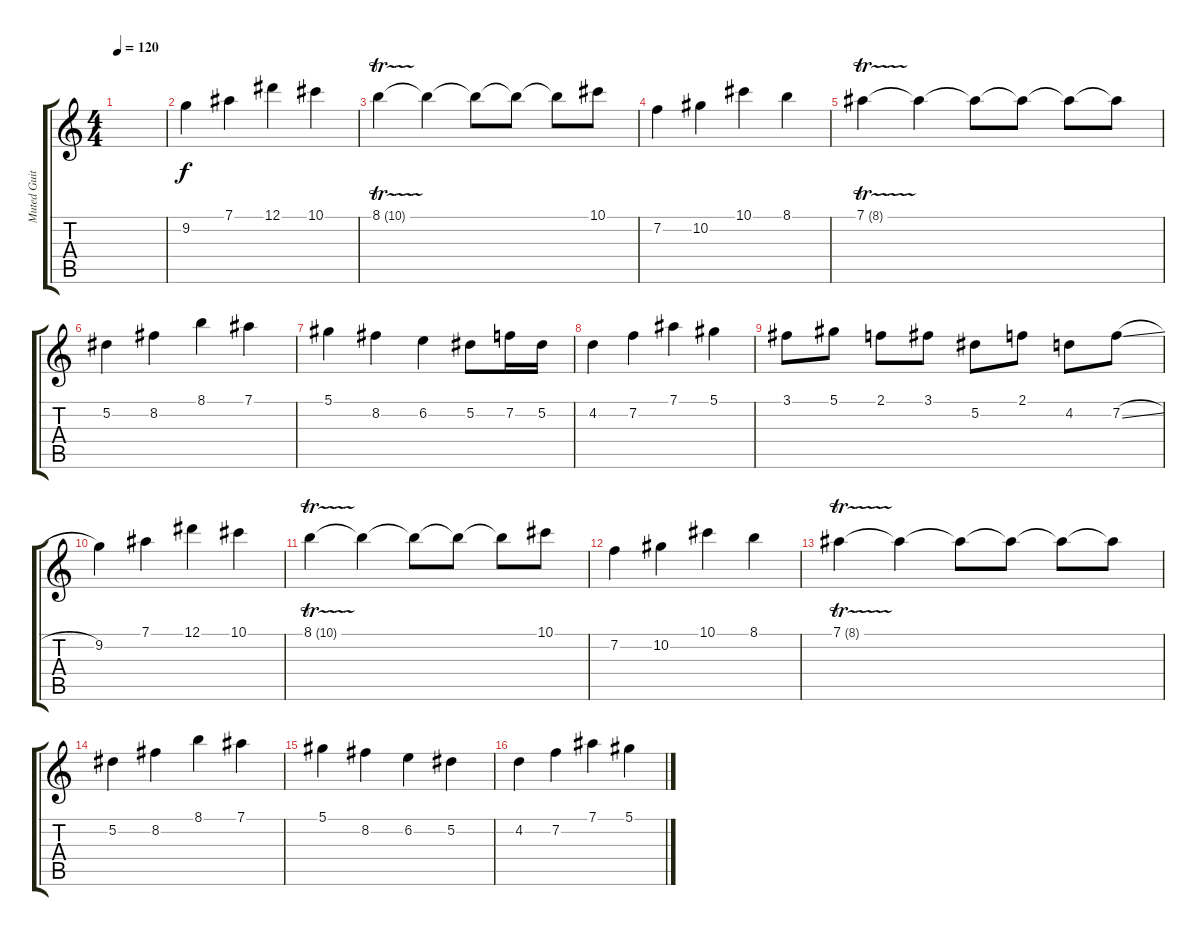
\track ("Muted Guitar1 - Vocals " "Muted Guit") {instrument electricguitarmuted}
\staff {score tabs}
\tuning (Eb4 Bb3 Gb3 Db3 Ab2 Eb2) {hide}
\ts (4 4)
\tempo 120
\clef g2
\ks c
|
9.2.4 7.1.4 12.1.4 10.1.4 |
8.1{tr (10 32)}.4 8.1{t}.4 8.1{t}.8 8.1{t}.8 8.1{t}.8 10.1.8 |
7.2.4 10.2.4 10.1.4 8.1.4 |
7.1{tr (8 32)}.4 7.1{t}.4 7.1{t}.8 7.1{t}.8 7.1{t}.8 7.1{t}.8 |
5.2.4 8.2.4 8.1.4 7.1.4 |
5.1.4 8.2.4 6.2.4 5.2.8 7.2.16 5.2.16 |
4.2.4 7.2.4 7.1.4 5.1.4 |
3.1.8 5.1.8 2.1.8 3.1.8 5.2.8 2.1.8 4.2.8 7.2{sl}.8 |
9.2.4 7.1.4 12.1.4 10.1.4 |
8.1{tr (10 64)}.4 8.1{t}.4 8.1{t}.8 8.1{t}.8 8.1{t}.8 10.1.8 |
7.2.4 10.2.4 10.1.4 8.1.4 |
7.1{tr (8 64)}.4 7.1{t}.4 7.1{t}.8 7.1{t}.8 7.1{t}.8 7.1{t}.8 |
5.2.4 8.2.4 8.1.4 7.1.4 |
5.1.4 8.2.4 6.2.4 5.2.4 |
4.2.4 7.2.4 7.1.4 5.1.4
